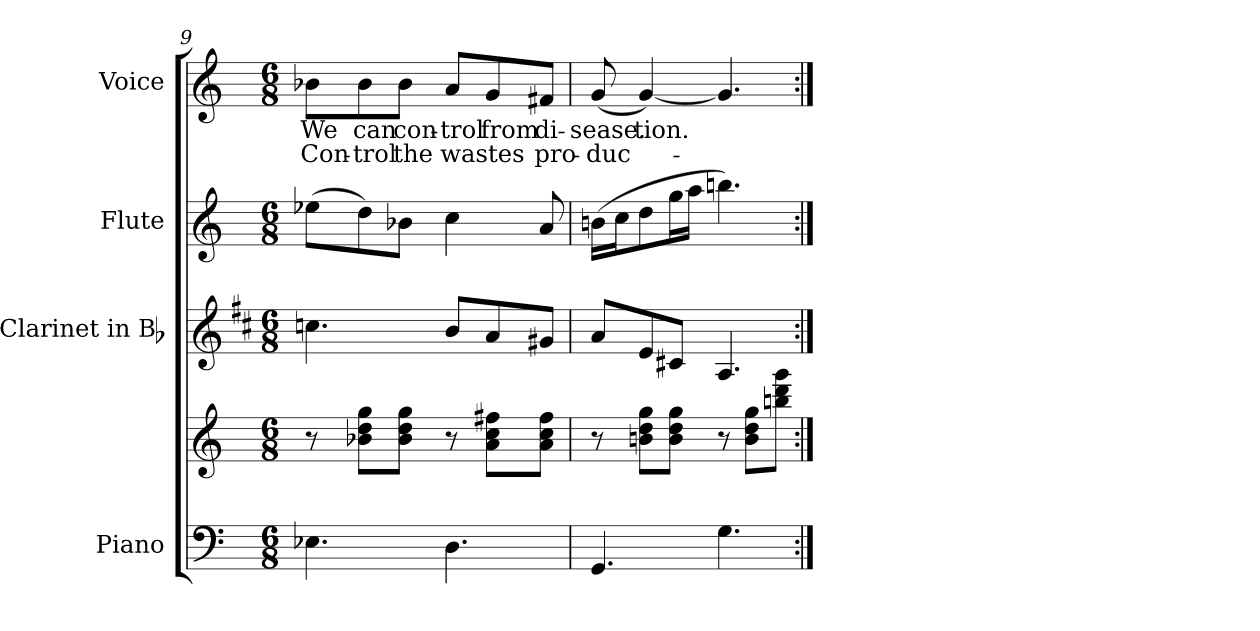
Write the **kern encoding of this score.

**kern	**kern	**kern	**kern	**kern	**text	**text
*part4	*part4	*part3	*part2	*part1	*part1	*part1
*staff5	*staff4	*staff3	*staff2	*staff1	*staff1	*staff1
*I"Piano	*	*I"Clarinet in Bb	*I"Flute	*I"Voice	*	*
*I'Pno.	*	*I'Cl.	*I'Fl.	*I'Voice	*	*
*clefF4	*clefG2	*clefG2	*clefG2	*clefG2	*	*
*	*	*ITrd1c2	*	*	*	*
*k[]	*k[]	*k[]	*k[]	*k[]	*	*
*C:	*C:	*C:	*C:	*C:	*	*
*M6/8	*M6/8	*M6/8	*M6/8	*M6/8	*	*
=9	=9	=9	=9	=9	=9	=9
!	!	!	!	!	!LO:LY:b:color=#000000	!LO:LY:b:color=#000000
4.E-Xi\	8r	4.b-Xi\	(8ee-Xi\L	8b-Xi\L	We	Con-
!	!	!	!	!	!LO:LY:b:color=#000000	!LO:LY:b:color=#000000
.	8b-Xi\ 8ddi 8ggiL	.	8ddi\)	8b-i\	can	-trol
!	!	!	!	!	!LO:LY:b:color=#000000	!LO:LY:b:color=#000000
.	8b-i\ 8ddi 8ggiJ	.	8b-Xi\J	8b-i\J	con-	the
!	!	!	!	!	!LO:LY:b:color=#000000	!LO:LY:b:color=#000000
4.Di\	8r	8ai/L	4cci\	8ai/L	-trol	wastes
!	!	!	!	!	!LO:LY:b:color=#000000	!
.	8ai\ 8cci 8ff#XiL	8gi/	.	8gi/	from	.
!	!	!	!	!	!LO:LY:b:color=#000000	!LO:LY:b:color=#000000
.	8ai\ 8cci 8ff#iJ	8f#Xi/J	8ai/	8f#Xi/J	di-	pro-
=10	=10	=10	=10	=10	=10	=10
!	!	!	!	!	!LO:LY:b:color=#000000	!LO:LY:b:color=#000000
4.GGi/	8r	8gi/L	(16bni\LL	(8gi/	-sease.	-duc-
.	.	.	16cci\J	.	.	.
!	!	!	!	!	!LO:LY:b:color=#000000	!
.	8bni\ 8ddi 8ggiL	8di/	8ddi\	[4gi/)	-tion.	.
.	8bi\ 8ddi 8ggiJ	8Bni/J	16ggi\L	.	.	.
.	.	.	16aai\JJ	.	.	.
4.Gi\	8r	4.Gi/	4.bbni\)	4.gi/]	.	.
.	8bi\ 8ddi 8ggiL	.	.	.	.	.
.	8bbni\ 8dddi 8gggiJ	.	.	.	.	.
=:|!	=:|!	=:|!	=:|!	=:|!	=:|!	=:|!
*-	*-	*-	*-	*-	*-	*-
